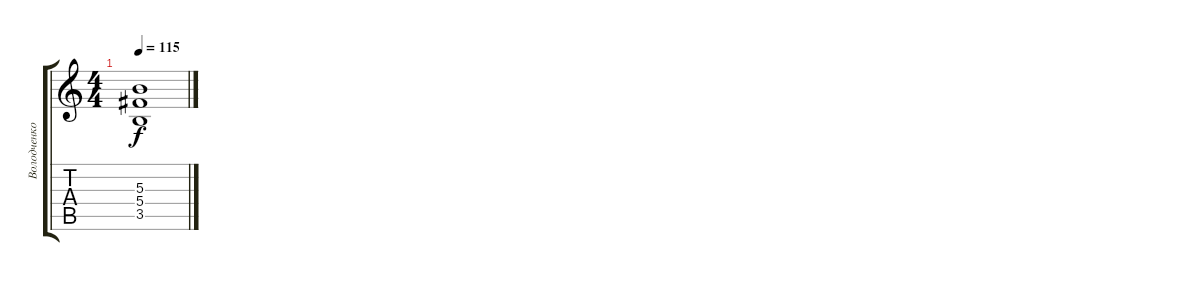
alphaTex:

\track ("Володченко" "Володченко") {instrument electricguitarmuted}
\staff {score tabs}
\tuning (Eb4 Bb3 Gb3 Db3 Ab2 Eb2) {hide}
\ts (4 4)
\tempo 115
\clef g2
\ks c
(5.3 5.4 3.5).1{dy f}
